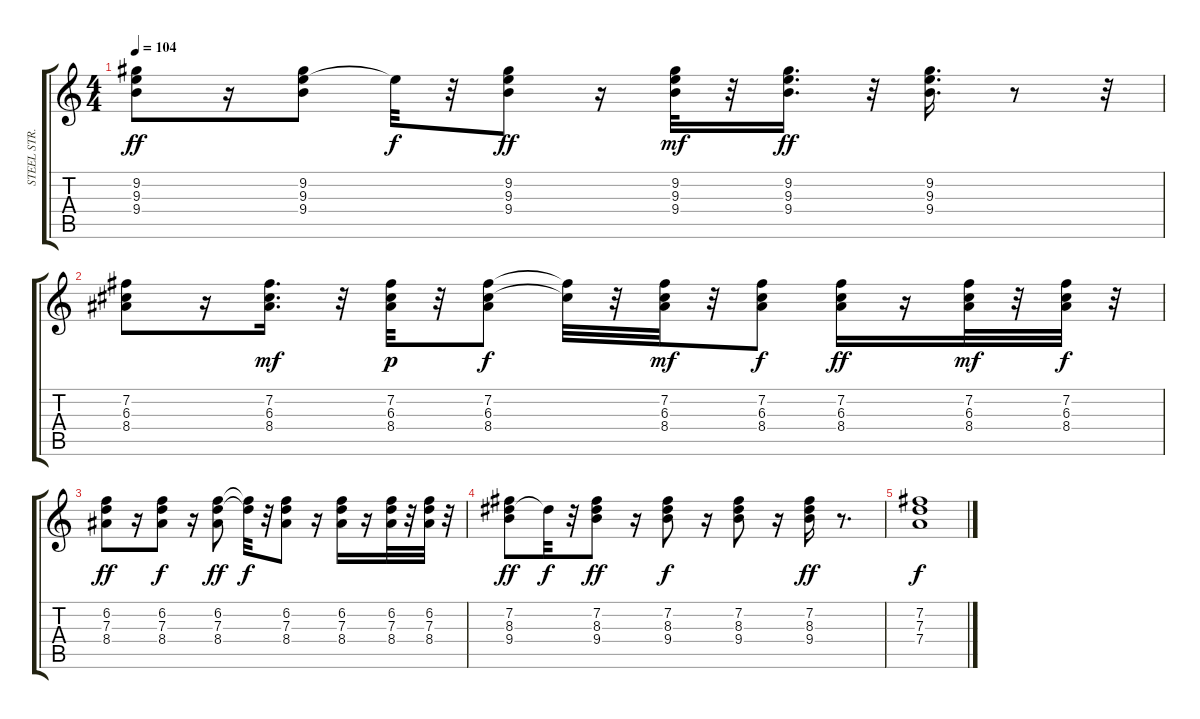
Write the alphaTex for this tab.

\track ("STEEL STR. GTR." "STEEL STR.") {instrument acousticguitarsteel}
\staff {score tabs}
\tuning (E4 B3 G3 D3 A2 E2) {hide}
\ts (4 4)
\tempo 104
\clef g2
\ks c
(9.2 9.3 9.4).8{dy ff} r.16 (9.2 9.3 9.4).8 9.3{t}.32{dy f} r.32 (9.2 9.3 9.4).8{dy ff} r.16 (9.2 9.3 9.4).32{dy mf} r.32 (9.2 9.3 9.4).16{d dy ff} r.32 (9.2 9.3 9.4).16{d} r.8 r.32 |
(7.2 6.3 8.4).8 r.16 (7.2 6.3 8.4).16{d dy mf} r.32 (7.2 6.3 8.4).32{dy p} r.32 (7.2 6.3 8.4).8{dy f} (7.2{t} 6.3{t}).32 r.32 (7.2 6.3 8.4).32{dy mf} r.32 (7.2 6.3 8.4).8{dy f} (7.2 6.3 8.4).16{dy ff} r.16 (7.2 6.3 8.4).32{dy mf} r.32 (7.2 6.3 8.4).32{dy f} r.32 |
(6.2 7.3 8.4).8{dy ff} r.16 (6.2 7.3 8.4).8{dy f} r.16 (6.2 7.3 8.4).8{dy ff} (6.2{t} 7.3{t}).32{dy f} r.32 (6.2 7.3 8.4).8 r.16 (6.2 7.3 8.4).16 r.16 (6.2 7.3 8.4).32 r.32 (6.2 7.3 8.4).32 r.32 |
(7.2 8.3 9.4).8{dy ff} 8.3{t}.32{dy f} r.32 (7.2 8.3 9.4).8{dy ff} r.16 (7.2 8.3 9.4).8{dy f} r.16 (7.2 8.3 9.4).8 r.16 (7.2 8.3 9.4).16{dy ff} r.8{d} |
(7.2 7.3 7.4).1{dy f}
